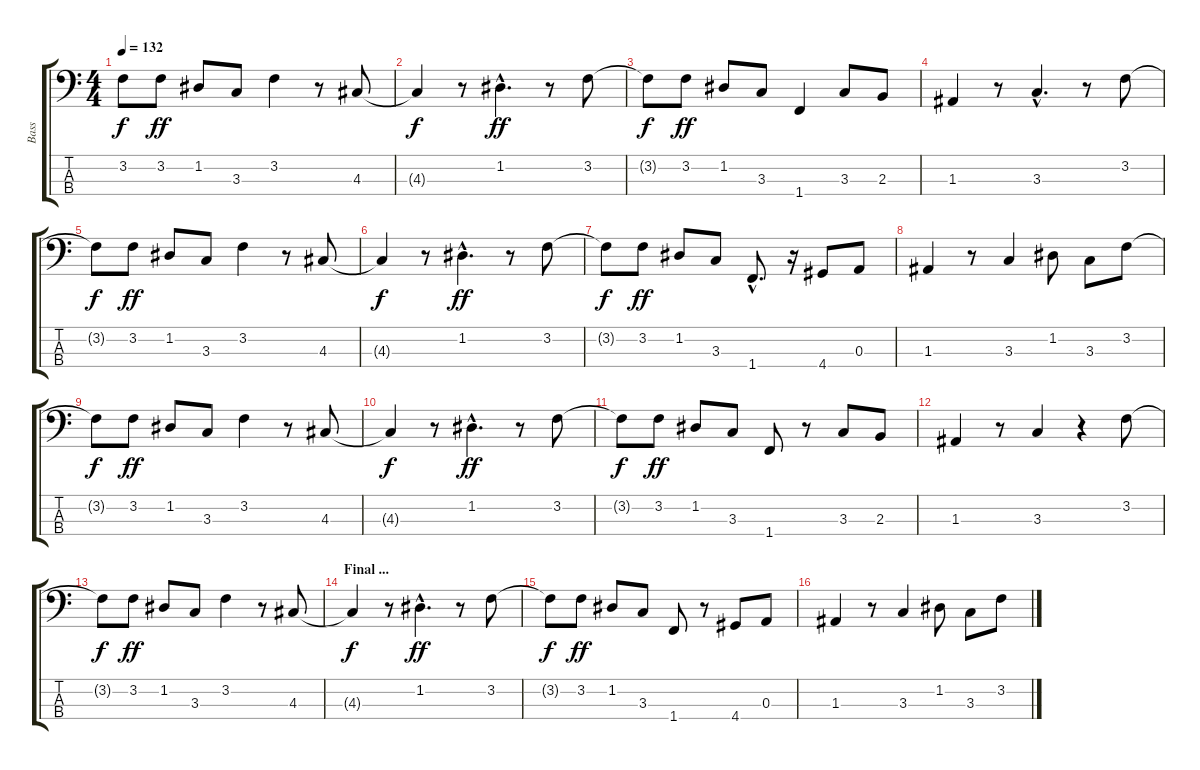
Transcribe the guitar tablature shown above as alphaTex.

\track ("Bass" "Bass") {instrument electricbassfinger}
\staff {score tabs}
\tuning (G2 D2 A1 E1) {hide}
\ts (4 4)
\tempo 132
\clef f4
\ks c
3.2{t}.8{dy f} 3.2.8{dy ff} 1.2.8 3.3.8 3.2.4 r.8 4.3.8 |
4.3{t}.4{dy f} r.8 1.2{hac}.4{d dy ff} r.8 3.2.8 |
3.2{t}.8{dy f} 3.2.8{dy ff} 1.2.8 3.3.8 1.4.4 3.3.8 2.3.8 |
1.3.4 r.8 3.3{hac}.4{d} r.8 3.2.8 |
3.2{t}.8{dy f} 3.2.8{dy ff} 1.2.8 3.3.8 3.2.4 r.8 4.3.8 |
4.3{t}.4{dy f} r.8 1.2{hac}.4{d dy ff} r.8 3.2.8 |
3.2{t}.8{dy f} 3.2.8{dy ff} 1.2.8 3.3.8 1.4{hac}.8{d} r.16 4.4.8 0.3.8 |
1.3.4 r.8 3.3.4 1.2.8 3.3.8 3.2.8 |
3.2{t}.8{dy f} 3.2.8{dy ff} 1.2.8 3.3.8 3.2.4 r.8 4.3.8 |
4.3{t}.4{dy f} r.8 1.2{hac}.4{d dy ff} r.8 3.2.8 |
3.2{t}.8{dy f} 3.2.8{dy ff} 1.2.8 3.3.8 1.4.8 r.8 3.3.8 2.3.8 |
1.3.4 r.8 3.3.4 r.4 3.2.8 |
3.2{t}.8{dy f} 3.2.8{dy ff volume 0} 1.2.8 3.3.8 3.2.4 r.8 4.3.8 |
\section ("" "Final ...")
4.3{t}.4{dy f} r.8 1.2{hac}.4{d dy ff} r.8 3.2.8 |
3.2{t}.8{dy f} 3.2.8{dy ff} 1.2.8 3.3.8 1.4.8 r.8 4.4.8 0.3.8 |
1.3.4 r.8 3.3.4 1.2.8 3.3.8 3.2.8
